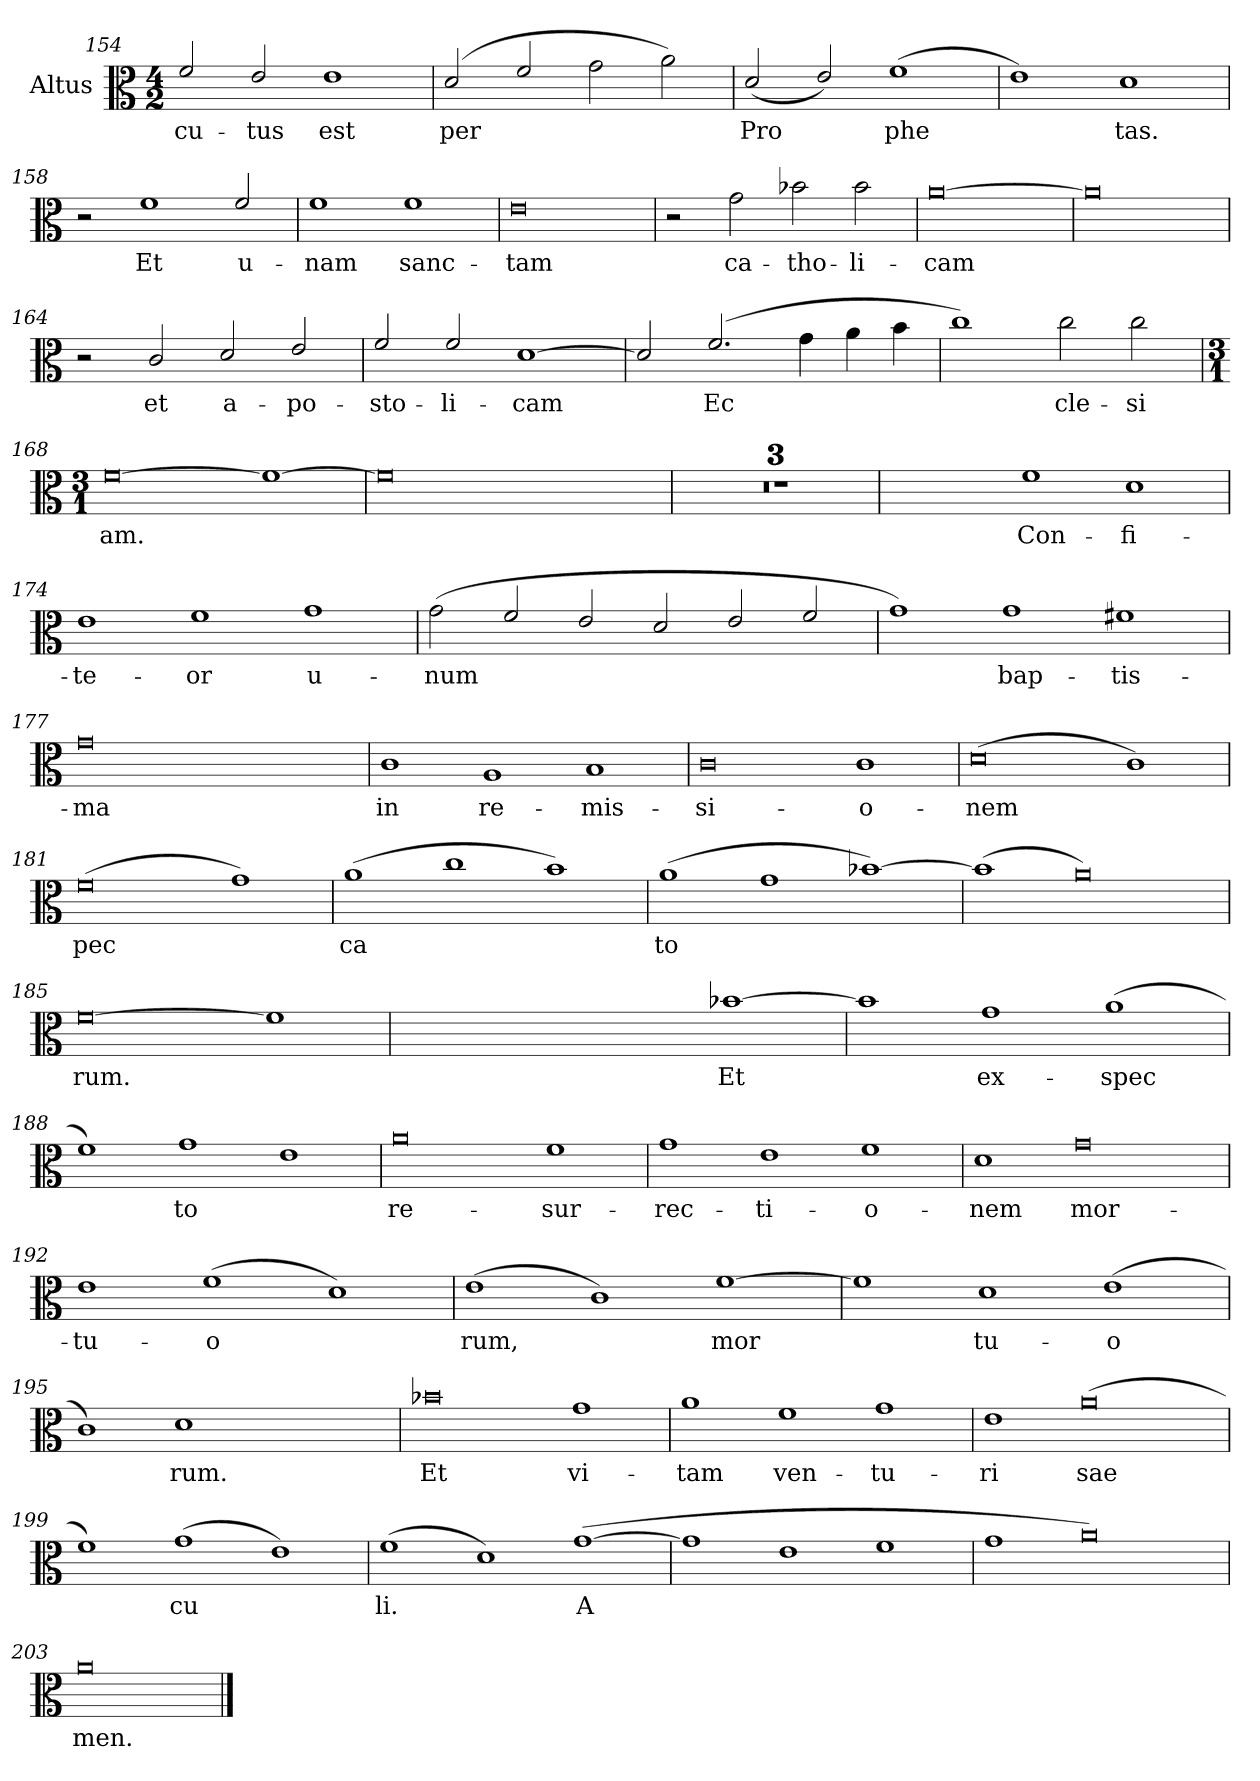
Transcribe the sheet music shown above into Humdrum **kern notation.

**kern	**text
*part1	*part1
*staff1	*staff1
*I"Altus	*
*I'A	*
!!LO:LB:g=z
*clefC3	*
*ITrd4c7	*
*k[b-]	*
*M4/2	*
=154	=154
!	!LO:LY:b
2B-/	cu-
!	!LO:LY:b
2A/	tus
!	!LO:LY:b
1A	est
!!LO:LB:g=z
=155	=155
!	!LO:LY:b
(2G/	per
2B-/	.
2c\	.
2d\)	.
=156	=156
!	!LO:LY:b
(2G/	Pro
2A/)	.
!	!LO:LY:b
(1B-	phe
=157	=157
1A)	.
!	!LO:LY:b
1G	tas.
=158	=158
2r	.
!	!LO:LY:b
1B-	Et
!	!LO:LY:b
2B-/	u-
=159	=159
!	!LO:LY:b
1B-	nam
!	!LO:LY:b
1B-	sanc-
=160	=160
!	!LO:LY:b
0A	tam
!!LO:LB:g=z
=161	=161
2r	.
!	!LO:LY:b
2c\	ca-
!	!LO:LY:b
2e-X\	tho-
!	!LO:LY:b
2e-\	li-
!!LO:LB:g=z
=162	=162
!	!LO:LY:b
[0d	cam
=163	=163
0d]	.
=164	=164
2r	.
!	!LO:LY:b
2F/	et
!	!LO:LY:b
2G/	a-
!	!LO:LY:b
2A/	po-
=165	=165
!	!LO:LY:b
2B-/	sto-
!	!LO:LY:b
2B-/	li-
!	!LO:LY:b
[1G	cam
=166	=166
2G/]	.
!	!LO:LY:b
(2.B-/	Ec
4c\	.
4d\	.
4e\	.
!!LO:LB:g=z
=167	=167
1f)	.
!	!LO:LY:b
2f\	cle-
!	!LO:LY:b
2f\	si
!!LO:LB:g=z
=168	=168
*M3/1	*
!	!LO:LY:b
[0B-	am.
1B-_	.
=169	=169
0B-]	.
2ryy	.
2ryy	.
=170	=170
0.r	.
=171	=171
0.r	.
=172	=172
0.r	.
!!LO:LB:g=z
=173	=173
2ryy	.
2ryy	.
!	!LO:LY:b
1B-	Con-
!	!LO:LY:b
1G	fi-
=174	=174
!	!LO:LY:b
1A	te-
!	!LO:LY:b
1B-	or
!	!LO:LY:b
1c	u-
=175	=175
!	!LO:LY:b
(2c\	num
2B-/	.
2A/	.
2G/	.
2A/	.
2B-/	.
=176	=176
1c)	.
!	!LO:LY:b
1c	bap-
!	!LO:LY:b
1Bn	tis-
!!LO:LB:g=z
=177	=177
!	!LO:LY:b
0c	ma
2ryy	.
2ryy	.
=178	=178
!	!LO:LY:b
1F	in
!	!LO:LY:b
1D	re-
!	!LO:LY:b
1E	mis-
=179	=179
!	!LO:LY:b
0F	si-
!	!LO:LY:b
1F	o-
=180	=180
!	!LO:LY:b
(0G	nem
1F)	.
!!LO:LB:g=z
=181	=181
!	!LO:LY:b
(0B-	pec
1c)	.
=182	=182
!	!LO:LY:b
(1d	ca
1f	.
1e)	.
=183	=183
!	!LO:LY:b
(1d	to
1c	.
[1e-X)	.
=184	=184
(1e-]	.
0d)	.
!!LO:LB:g=z
=185	=185
!	!LO:LY:b
[0B-	rum.
1B-]	.
!!LO:LB:g=z
=186	=186
2ryy	.
2ryy	.
2ryy	.
2ryy	.
!	!LO:LY:b
[1e-X	Et
=187	=187
1e-]	.
!	!LO:LY:b
1c	ex-
!	!LO:LY:b
(1d	spec
=188	=188
1B-)	.
!	!LO:LY:b
1c	to
1A	.
=189	=189
!	!LO:LY:b
0d	re-
!	!LO:LY:b
1B-	sur-
!!LO:PB:g=z
=190	=190
!	!LO:LY:b
1c	rec-
!	!LO:LY:b
1A	ti-
!	!LO:LY:b
1B-	o-
=191	=191
!	!LO:LY:b
1G	nem
!	!LO:LY:b
0c	mor-
=192	=192
!	!LO:LY:b
1A	tu-
!	!LO:LY:b
(1B-	o
1G)	.
=193	=193
!	!LO:LY:b
(1A	rum,
1F)	.
!	!LO:LY:b
[1B-	mor
!!LO:LB:g=z
=194	=194
1B-]	.
!	!LO:LY:b
1G	tu-
!	!LO:LY:b
(1A	o
=195	=195
1F)	.
!	!LO:LY:b
1G	rum.
2ryy	.
2ryy	.
=196	=196
!	!LO:LY:b
0e-X	Et
!	!LO:LY:b
1c	vi-
=197	=197
!	!LO:LY:b
1d	tam
!	!LO:LY:b
1B-	ven-
!	!LO:LY:b
1c	tu-
!!LO:LB:g=z
=198	=198
!	!LO:LY:b
1A	ri
!	!LO:LY:b
(0d	sae
=199	=199
1B-)	.
!	!LO:LY:b
(1c	cu
1A)	.
=200	=200
!	!LO:LY:b
(1B-	li.
1G)	.
!	!LO:LY:b
([1c	A
=201	=201
1c]	.
1A	.
1B-	.
!!LO:LB:g=z
=202	=202
1c	.
0d)	.
=203	=203
!	!LO:LY:b
0d	men.
==	==
*-	*-
